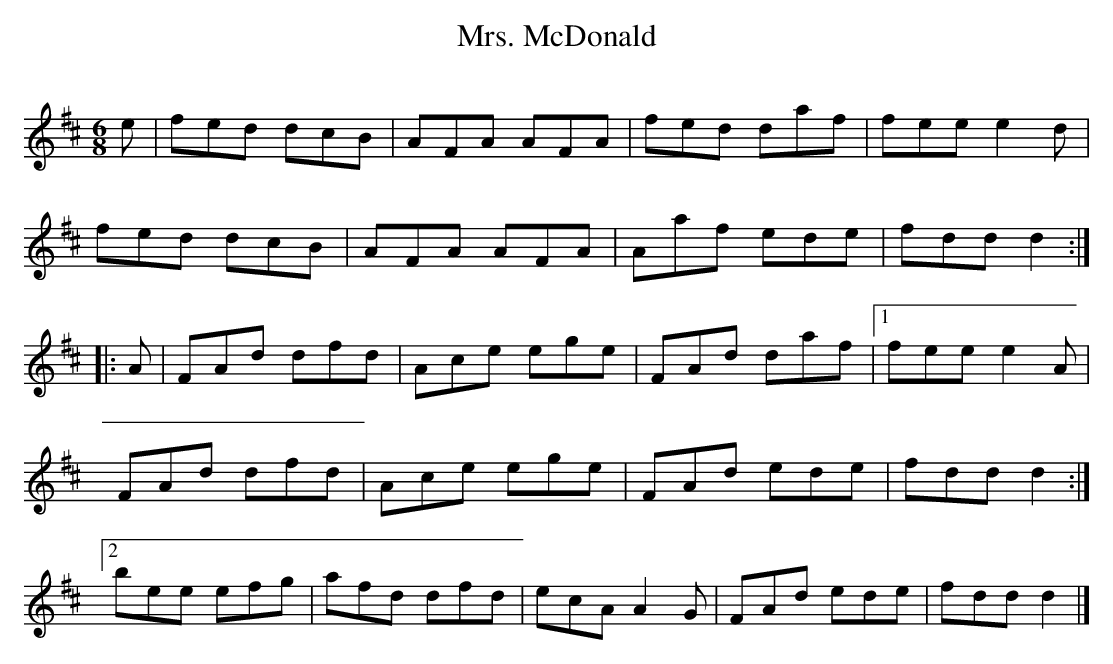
X:1
T:Mrs. McDonald
Q:300
L:1/8
M:6/8
K:D
e|fed dcB|AFA AFA|fed daf|fee e2 d|
fed dcB|AFA AFA|Aaf ede|fdd d2:|
|:A|FAd dfd|Ace ege|FAd daf|1fee e2 A|
FAd dfd|Ace ege|FAd ede|fdd d2:|
[2bee efg|afd dfd|ecA A2 G|FAd ede|fdd d2|]
